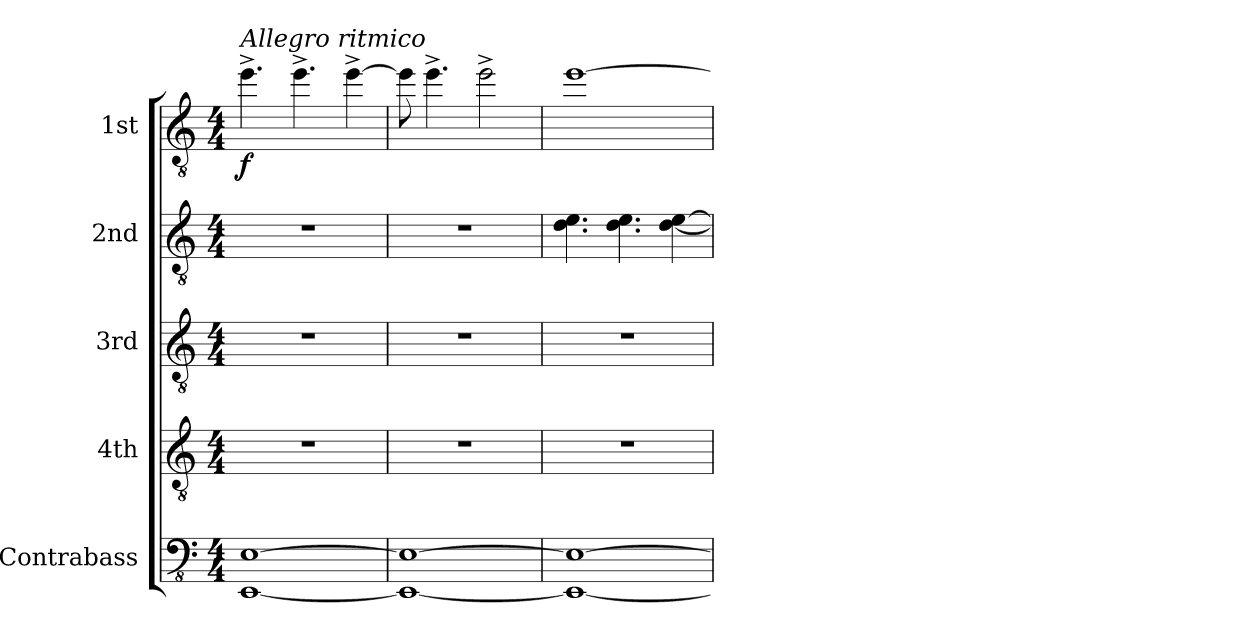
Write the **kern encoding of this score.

**kern	**kern	**kern	**kern	**kern	**dynam
*part5	*part4	*part3	*part2	*part1	*part1
*staff5	*staff4	*staff3	*staff2	*staff1	*staff1
*I"Contrabass	*I"4th	*I"3rd	*I"2nd	*I"1st	*
*I'C.B	*	*	*	*	*
*clefFv4	*clefGv2	*clefGv2	*clefGv2	*clefGv2	*
*k[]	*k[]	*k[]	*k[]	*k[]	*
*M4/4	*M4/4	*M4/4	*M4/4	*M4/4	*
*MM132	*MM132	*MM132	*MM132	*MM132	*
=1	=1	=1	=1	=1	=1
!	!	!	!	!LO:TX:a:i:t=Allegro ritmico	!
!	!	!	!	!	!LO:DY:b
[1EEE [1EE	1r	1r	1r	4.ee^\	f
.	.	.	.	4.ee^\	.
.	.	.	.	[4ee^\	.
=2	=2	=2	=2	=2	=2
1EEE_ 1EE_	1r	1r	1r	8ee\]	.
.	.	.	.	4.ee^\	.
.	.	.	.	2ee^\	.
=3	=3	=3	=3	=3	=3
1EEE_ 1EE_	1r	1r	4.d\ 4.e\	[1ee	.
.	.	.	4.d\ 4.e\	.	.
.	.	.	[4d\ [4e\	.	.
=	=	=	=	=	=
*-	*-	*-	*-	*-	*-
